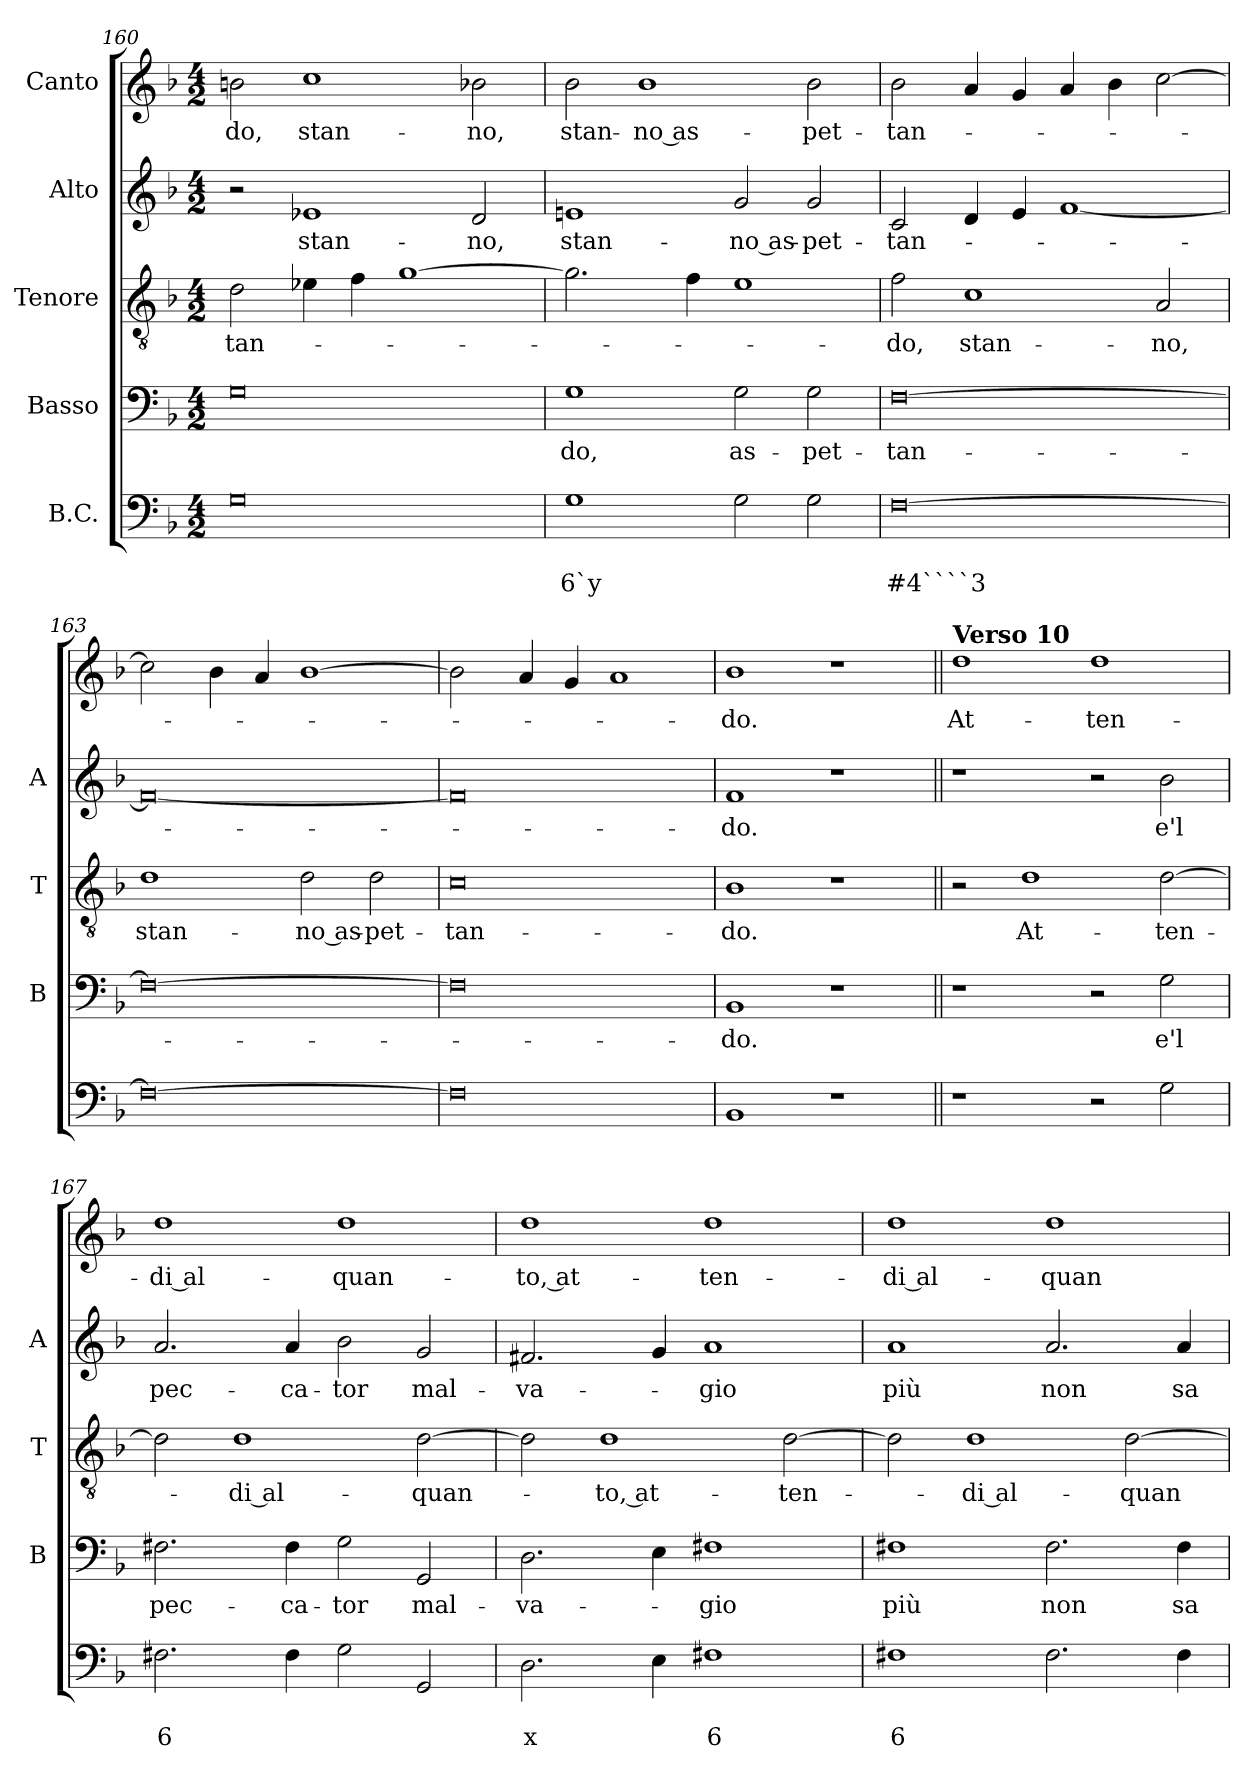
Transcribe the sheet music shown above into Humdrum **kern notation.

**kern	**text	**text	**kern	**text	**kern	**text	**kern	**text	**kern	**text
*part5	*part5	*part5	*part4	*part4	*part3	*part3	*part2	*part2	*part1	*part1
*staff5	*staff5	*staff5	*staff4	*staff4	*staff3	*staff3	*staff2	*staff2	*staff1	*staff1
*I"B.C.	*	*	*I"Basso	*	*I"Tenore	*	*I"Alto	*	*I"Canto	*
*	*	*	*I'B	*	*I'T	*	*I'A	*	*	*
!!LO:PB:g=z
*clefF4	*	*	*clefF4	*	*clefGv2	*	*clefG2	*	*clefG2	*
*k[b-]	*	*	*k[b-]	*	*k[b-]	*	*k[b-]	*	*k[b-]	*
*F:	*	*	*F:	*	*F:	*	*F:	*	*F:	*
*M4/2	*	*	*M4/2	*	*M4/2	*	*M4/2	*	*M4/2	*
=160	=160	=160	=160	=160	=160	=160	=160	=160	=160	=160
!	!	!	!	!	!	!LO:LY:b	!	!	!	!LO:LY:b
0G	.	.	0G	.	2d\	-tan-	2r	.	2bn\	-do,
!	!	!	!	!	!	!	!	!LO:LY:b	!	!LO:LY:b
.	.	.	.	.	4e-X\	.	1e-X	stan-	1cc	stan-
.	.	.	.	.	4f\	.	.	.	.	.
.	.	.	.	.	[1g	.	.	.	.	.
!	!	!	!	!	!	!	!	!LO:LY:b	!	!LO:LY:b
.	.	.	.	.	.	.	2d/	-no,	2b-X\	-no,
=161	=161	=161	=161	=161	=161	=161	=161	=161	=161	=161
!	!	!LO:LY:b	!	!LO:LY:b	!	!	!	!LO:LY:b	!	!LO:LY:b
1G	.	6`y	1G	-do,	2.g\]	.	1eni	stan-	2b-\	stan-
!	!	!	!	!	!	!	!	!	!	!LO:LY:b
.	.	.	.	.	.	.	.	.	1b-	-no as-
.	.	.	.	.	4f\	.	.	.	.	.
!	!	!	!	!LO:LY:b	!	!	!	!LO:LY:b	!	!
2G\	.	.	2G\	as-	1e	.	2g/	-no as-	.	.
!	!	!	!	!LO:LY:b	!	!	!	!LO:LY:b	!	!LO:LY:b
2G\	.	.	2G\	-pet-	.	.	2g/	-pet-	2b-\	-pet-
=162	=162	=162	=162	=162	=162	=162	=162	=162	=162	=162
!	!	!LO:LY:b	!	!LO:LY:b	!	!LO:LY:b	!	!LO:LY:b	!	!LO:LY:b
[0F	.	#4````3	[0F	-tan-	2f\	-do,	2c/	-tan-	2b-\	-tan-
!	!	!	!	!	!	!LO:LY:b	!	!	!	!
.	.	.	.	.	1c	stan-	4d/	.	4a/	.
.	.	.	.	.	.	.	4e/	.	4g/	.
.	.	.	.	.	.	.	[1f	.	4a/	.
.	.	.	.	.	.	.	.	.	4b-\	.
!	!	!	!	!	!	!LO:LY:b	!	!	!	!
.	.	.	.	.	2A/	-no,	.	.	[2cc\	.
=163	=163	=163	=163	=163	=163	=163	=163	=163	=163	=163
!	!	!	!	!	!	!LO:LY:b	!	!	!	!
0F_	.	.	0F_	.	1d	stan-	0f_	.	2cc\]	.
.	.	.	.	.	.	.	.	.	4b-\	.
.	.	.	.	.	.	.	.	.	4a/	.
!	!	!	!	!	!	!LO:LY:b	!	!	!	!
.	.	.	.	.	2d\	-no as-	.	.	[1b-	.
!	!	!	!	!	!	!LO:LY:b	!	!	!	!
.	.	.	.	.	2d\	-pet-	.	.	.	.
=164	=164	=164	=164	=164	=164	=164	=164	=164	=164	=164
!	!	!	!	!	!	!LO:LY:b	!	!	!	!
0F]	.	.	0F]	.	0c	-tan-	0f]	.	2b-\]	.
.	.	.	.	.	.	.	.	.	4a/	.
.	.	.	.	.	.	.	.	.	4g/	.
.	.	.	.	.	.	.	.	.	1a	.
=165	=165	=165	=165	=165	=165	=165	=165	=165	=165	=165
!	!	!	!	!LO:LY:b	!	!LO:LY:b	!	!LO:LY:b	!	!LO:LY:b
1BB-	.	.	1BB-	-do.	1B-	-do.	1f	-do.	1b-	-do.
1r	.	.	1r	.	1r	.	1r	.	1r	.
!!LO:LB:g=z
=166||	=166||	=166||	=166||	=166||	=166||	=166||	=166||	=166||	=166||	=166||
!	!	!	!	!	!	!	!	!	!LO:TX:a:B:t=Verso 10	!
!	!	!	!	!	!	!	!	!	!	!LO:LY:b
1r	.	.	1r	.	2r	.	1r	.	1dd	At-
!	!	!	!	!	!	!LO:LY:b	!	!	!	!
.	.	.	.	.	1d	At-	.	.	.	.
!	!	!	!	!	!	!	!	!	!	!LO:LY:b
2r	.	.	2r	.	.	.	2r	.	1dd	-ten-
!	!	!	!	!LO:LY:b	!	!LO:LY:b	!	!LO:LY:b	!	!
2G\	.	.	2G\	e'l	[2d\	-ten-	2b-\	e'l	.	.
=167	=167	=167	=167	=167	=167	=167	=167	=167	=167	=167
!	!	!LO:LY:b	!	!LO:LY:b	!	!	!	!LO:LY:b	!	!LO:LY:b
2.F#X\	.	6	2.F#X\	pec-	2d\]	.	2.a/	pec-	1dd	-di al-
!	!	!	!	!	!	!LO:LY:b	!	!	!	!
.	.	.	.	.	1d	-di al-	.	.	.	.
!	!	!	!	!LO:LY:b	!	!	!	!LO:LY:b	!	!
4F#\	.	.	4F#\	-ca-	.	.	4a/	-ca-	.	.
!	!	!	!	!LO:LY:b	!	!	!	!LO:LY:b	!	!LO:LY:b
2G\	.	.	2G\	-tor	.	.	2b-\	-tor	1dd	-quan-
!	!	!	!	!LO:LY:b	!	!LO:LY:b	!	!LO:LY:b	!	!
2GG/	.	.	2GG/	mal-	[2d\	-quan-	2g/	mal-	.	.
=168	=168	=168	=168	=168	=168	=168	=168	=168	=168	=168
!	!	!LO:LY:b	!	!LO:LY:b	!	!	!	!LO:LY:b	!	!LO:LY:b
2.D\	.	x	2.D\	-va-	2d\]	.	2.f#X/	-va-	1dd	-to, at-
!	!	!	!	!	!	!LO:LY:b	!	!	!	!
.	.	.	.	.	1d	-to, at-	.	.	.	.
4E\	.	.	4E\	.	.	.	4g/	.	.	.
!	!	!LO:LY:b	!	!LO:LY:b	!	!	!	!LO:LY:b	!	!LO:LY:b
1F#X	.	6	1F#X	-gio	.	.	1a	-gio	1dd	-ten-
!	!	!	!	!	!	!LO:LY:b	!	!	!	!
.	.	.	.	.	[2d\	-ten-	.	.	.	.
=169	=169	=169	=169	=169	=169	=169	=169	=169	=169	=169
!	!	!LO:LY:b	!	!LO:LY:b	!	!	!	!LO:LY:b	!	!LO:LY:b
1F#X	.	6	1F#X	più	2d\]	.	1a	più	1dd	-di al-
!	!	!	!	!	!	!LO:LY:b	!	!	!	!
.	.	.	.	.	1d	-di al-	.	.	.	.
!	!	!	!	!LO:LY:b	!	!	!	!LO:LY:b	!	!LO:LY:b
2.F#\	.	.	2.F#\	non	.	.	2.a/	non	1dd	-quan-
!	!	!	!	!	!	!LO:LY:b	!	!	!	!
.	.	.	.	.	[2d\	-quan-	.	.	.	.
!	!	!	!	!LO:LY:b	!	!	!	!LO:LY:b	!	!
4F#\	.	.	4F#\	sa-	.	.	4a/	sa-	.	.
=	=	=	=	=	=	=	=	=	=	=
*-	*-	*-	*-	*-	*-	*-	*-	*-	*-	*-
